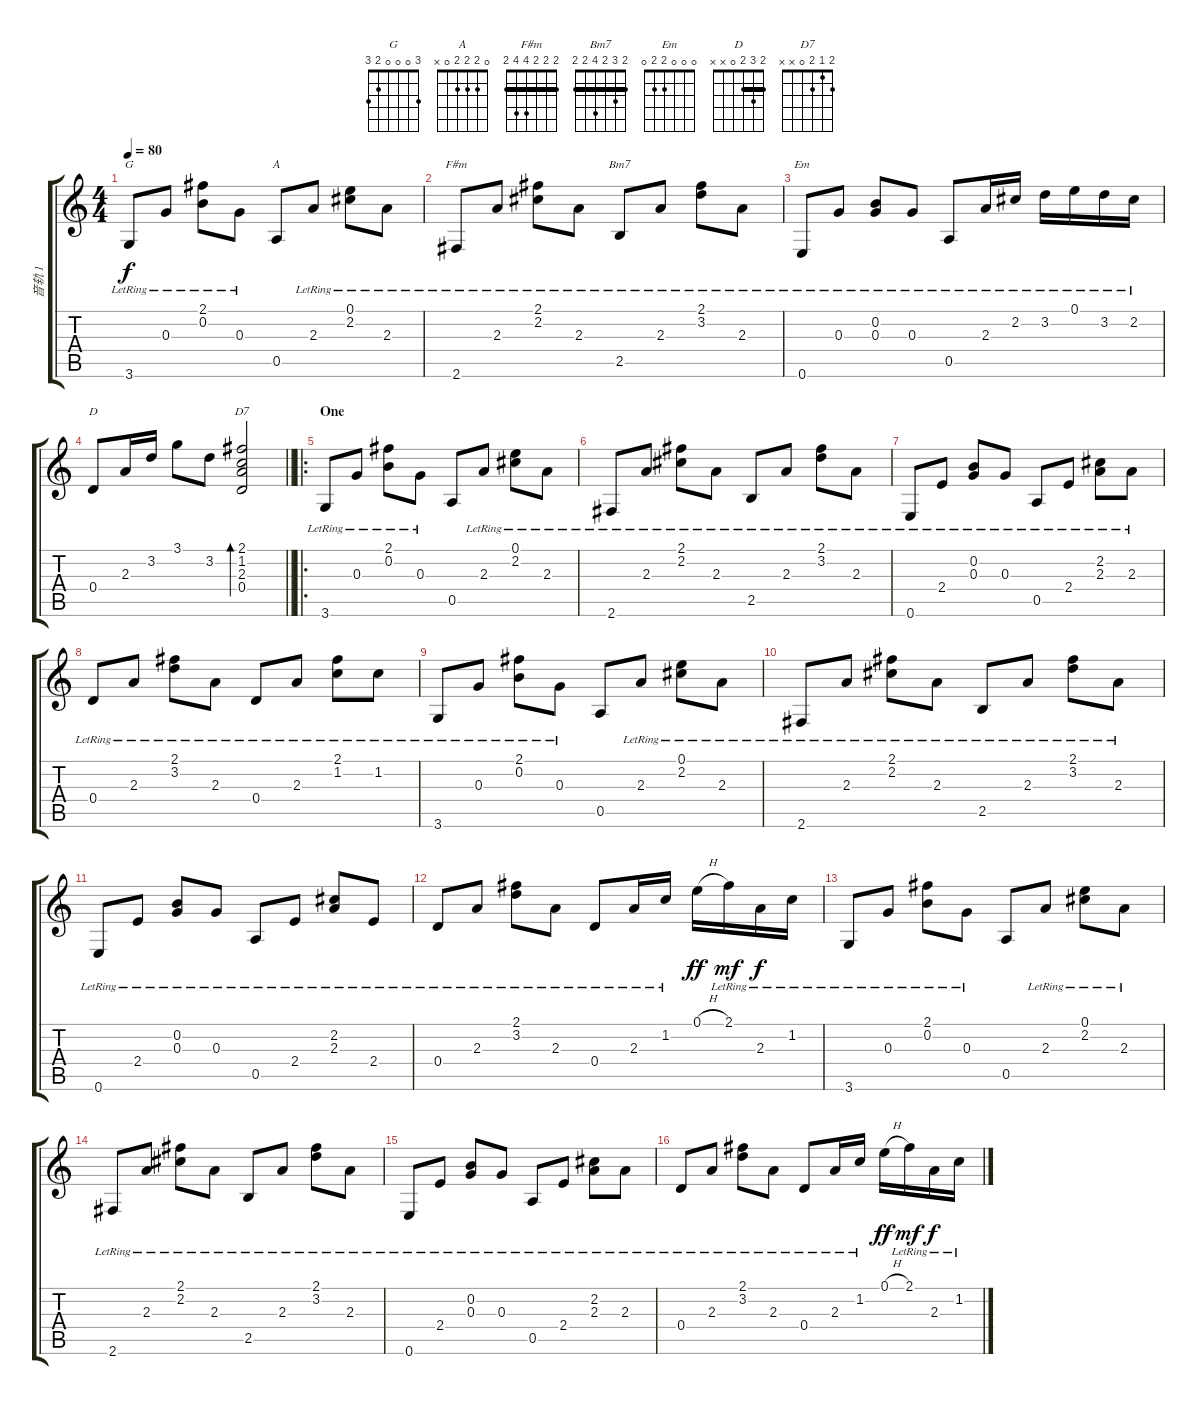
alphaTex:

\track ("音轨 1" "音轨 1") {instrument acousticguitarnylon}
\staff {score tabs}
\tuning (E4 B3 G3 D3 A2 E2) {hide}
\chord ("G" 3 0 0 0 2 3)
\chord ("A" 0 2 2 2 0 x)
\chord ("F#m" 2 2 2 4 4 2) {barre 2}
\chord ("Bm7" 2 3 2 4 2 2) {barre 2}
\chord ("Em" 0 0 0 2 2 0)
\chord ("D" 2 3 2 0 x x) {barre 2}
\chord ("D7" 2 1 2 0 x x)
\ts (4 4)
\tempo 80
\clef g2
\ks c
3.6{lr}.8{ch "G" dy f instrument acousticguitarnylon} 0.3{lr}.8 (2.1{lr} 0.2{lr}).8 0.3{lr}.8 0.5.8{ch "A"} 2.3{lr}.8 (0.1{lr} 2.2{lr}).8 2.3{lr}.8 |
2.6{lr}.8{ch "F#m"} 2.3{lr}.8 (2.1{lr} 2.2{lr}).8 2.3{lr}.8 2.5{lr}.8{ch "Bm7"} 2.3{lr}.8 (2.1{lr} 3.2{lr}).8 2.3{lr}.8 |
0.6{lr}.8{ch "Em"} 0.3{lr}.8 (0.2{lr} 0.3{lr}).8 0.3{lr}.8 0.5{lr}.8 2.3{lr}.16 2.2{lr}.16 3.2{lr}.16 0.1{lr}.16{txt ""} 3.2{lr}.16 2.2{lr}.16 |
\barLineRight lightlight
0.4.8{ch "D"} 2.3.16 3.2.16 3.1.8 3.2.8 (2.1 1.2 2.3 0.4).2{bd 240 ch "D7"} |
\ro
\section ("" "One")
3.6{lr}.8 0.3{lr}.8 (2.1{lr} 0.2{lr}).8 0.3{lr}.8 0.5.8 2.3{lr}.8 (0.1{lr} 2.2{lr}).8 2.3{lr}.8 |
2.6{lr}.8 2.3{lr}.8 (2.1{lr} 2.2{lr}).8 2.3{lr}.8 2.5{lr}.8 2.3{lr}.8 (2.1{lr} 3.2{lr}).8 2.3{lr}.8 |
0.6{lr}.8 2.4{lr}.8 (0.2{lr} 0.3{lr}).8 0.3{lr}.8 0.5{lr}.8 2.4{lr}.8 (2.2 2.3{lr}).8 2.3{lr}.8 |
0.4{lr}.8 2.3{lr}.8 (2.1{lr} 3.2{lr}).8 2.3{lr}.8 0.4{lr}.8 2.3{lr}.8 (2.1{lr} 1.2{lr}).8 1.2{lr}.8 |
3.6{lr}.8 0.3{lr}.8 (2.1{lr} 0.2{lr}).8 0.3{lr}.8 0.5.8 2.3{lr}.8 (0.1{lr} 2.2{lr}).8 2.3{lr}.8 |
2.6{lr}.8 2.3{lr}.8 (2.1{lr} 2.2{lr}).8 2.3{lr}.8 2.5{lr}.8 2.3{lr}.8 (2.1{lr} 3.2{lr}).8 2.3{lr}.8 |
0.6{lr}.8 2.4{lr}.8 (0.2{lr} 0.3{lr}).8 0.3{lr}.8 0.5{lr}.8 2.4{lr}.8 (2.2 2.3{lr}).8 2.4{lr}.8 |
0.4{lr}.8 2.3{lr}.8 (2.1{lr} 3.2{lr}).8 2.3{lr}.8 0.4{lr}.8 2.3{lr}.16 1.2{lr}.16 0.1{h}.16{dy ff} 2.1{lr}.16{dy mf} 2.3{lr}.16{dy f} 1.2{lr}.16 |
3.6{lr}.8 0.3{lr}.8 (2.1{lr} 0.2{lr}).8 0.3{lr}.8 0.5.8 2.3{lr}.8 (0.1{lr} 2.2{lr}).8 2.3{lr}.8 |
2.6{lr}.8 2.3{lr}.8 (2.1{lr} 2.2{lr}).8 2.3{lr}.8 2.5{lr}.8 2.3{lr}.8 (2.1{lr} 3.2{lr}).8 2.3{lr}.8 |
0.6{lr}.8 2.4{lr}.8 (0.2{lr} 0.3{lr}).8 0.3{lr}.8 0.5{lr}.8 2.4{lr}.8 (2.2 2.3{lr}).8 2.3{lr}.8 |
0.4{lr}.8 2.3{lr}.8 (2.1{lr} 3.2{lr}).8 2.3{lr}.8 0.4{lr}.8 2.3{lr}.16 1.2{lr}.16 0.1{h}.16{dy ff} 2.1{lr}.16{dy mf} 2.3{lr}.16{dy f} 1.2{lr}.16
